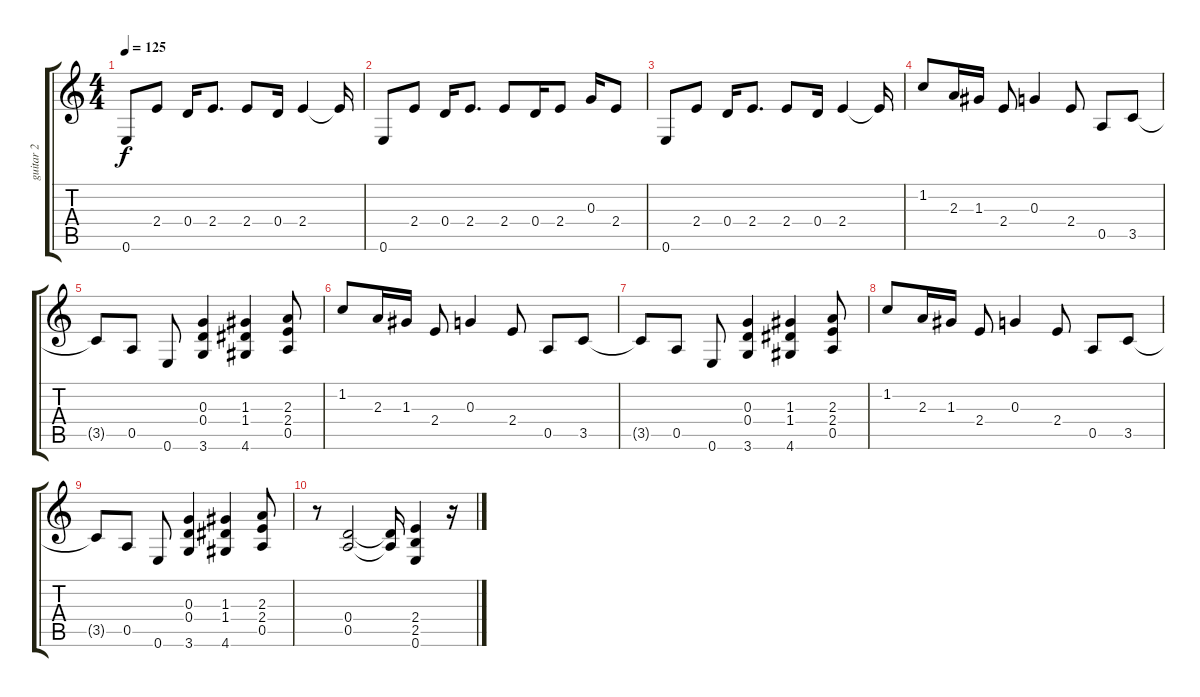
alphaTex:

\track ("guitar 2" "guitar 2") {instrument distortionguitar}
\staff {score tabs}
\tuning (E4 B3 G3 D3 A2 E2) {hide}
\ts (4 4)
\tempo 125
\clef g2
\ks c
0.6.8{dy f} 2.4.8 0.4.16 2.4.8{d} 2.4.8 0.4.16 2.4.4 2.4{t}.16 |
0.6.8 2.4.8 0.4.16 2.4.8{d} 2.4.8 0.4.16 2.4.8 0.3.16 2.4.8 |
0.6.8 2.4.8 0.4.16 2.4.8{d} 2.4.8 0.4.16 2.4.4 2.4{t}.16 |
1.2.8 2.3.16 1.3.16 2.4.8 0.3.4 2.4.8 0.5.8 3.5.8 |
3.5{t}.8 0.5.8 0.6.8 (0.3 0.4 3.6).4 (1.3 1.4 4.6).4 (2.3 2.4 0.5).8 |
1.2.8 2.3.16 1.3.16 2.4.8 0.3.4 2.4.8 0.5.8 3.5.8 |
3.5{t}.8 0.5.8 0.6.8 (0.3 0.4 3.6).4 (1.3 1.4 4.6).4 (2.3 2.4 0.5).8 |
1.2.8 2.3.16 1.3.16 2.4.8 0.3.4 2.4.8 0.5.8 3.5.8 |
3.5{t}.8 0.5.8 0.6.8 (0.3 0.4 3.6).4 (1.3 1.4 4.6).4 (2.3 2.4 0.5).8 |
r.8 (0.4 0.5).2 (0.4{t} 0.5{t}).16 (2.4 2.5 0.6).4 r.16
